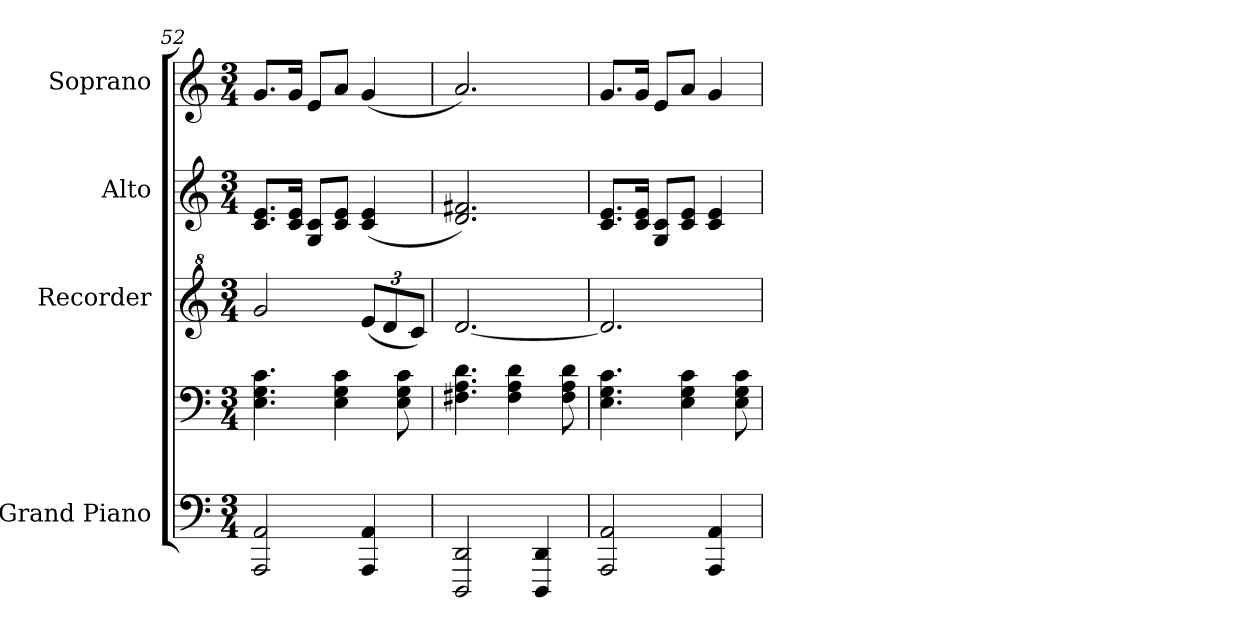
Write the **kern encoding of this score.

**kern	**kern	**kern	**kern	**kern
*part4	*part4	*part3	*part2	*part1
*staff5	*staff4	*staff3	*staff2	*staff1
*I"Grand Piano	*	*I"Recorder	*I"Alto	*I"Soprano
*I'Pno.	*	*I'Rec.	*I'A.	*I'S.
*clefF4	*clefF4	*clefG^2	*clefG2	*clefG2
*k[]	*k[]	*k[]	*k[]	*k[]
*M3/4	*M3/4	*M3/4	*M3/4	*M3/4
=52	=52	=52	=52	=52
2AAA/ 2AA/	4.E\ 4.G\ 4.c\	2gg/	8.c/ 8.e/L	8.g/L
.	.	.	16c/ 16e/Jk	16g/Jk
.	.	.	8G/ 8c/L	8e/L
.	4E\ 4G\ 4c\	.	8c/ 8e/J	8a/J
*	*	*Xbrackettup	*	*
4AAA/ 4AA/	.	(12ee/L	(4c/ 4e/	(4g/
.	.	12dd/	.	.
.	8E\ 8G\ 8c\	.	.	.
.	.	12cc/J)	.	.
=53	=53	=53	=53	=53
2DDD/ 2DD/	4.F#X\ 4.A\ 4.d\	[2.dd/	2.d/ 2.f#X/)	2.a/)
.	4F#\ 4A\ 4d\	.	.	.
4DDD/ 4DD/	.	.	.	.
.	8F#\ 8A\ 8d\	.	.	.
=54	=54	=54	=54	=54
2AAA/ 2AA/	4.E\ 4.G\ 4.c\	2.dd/]	8.c/ 8.e/L	8.g/L
.	.	.	16c/ 16e/Jk	16g/Jk
.	.	.	8G/ 8c/L	8e/L
.	4E\ 4G\ 4c\	.	8c/ 8e/J	8a/J
4AAA/ 4AA/	.	.	4c/ 4e/	4g/
.	8E\ 8G\ 8c\	.	.	.
=	=	=	=	=
*-	*-	*-	*-	*-
